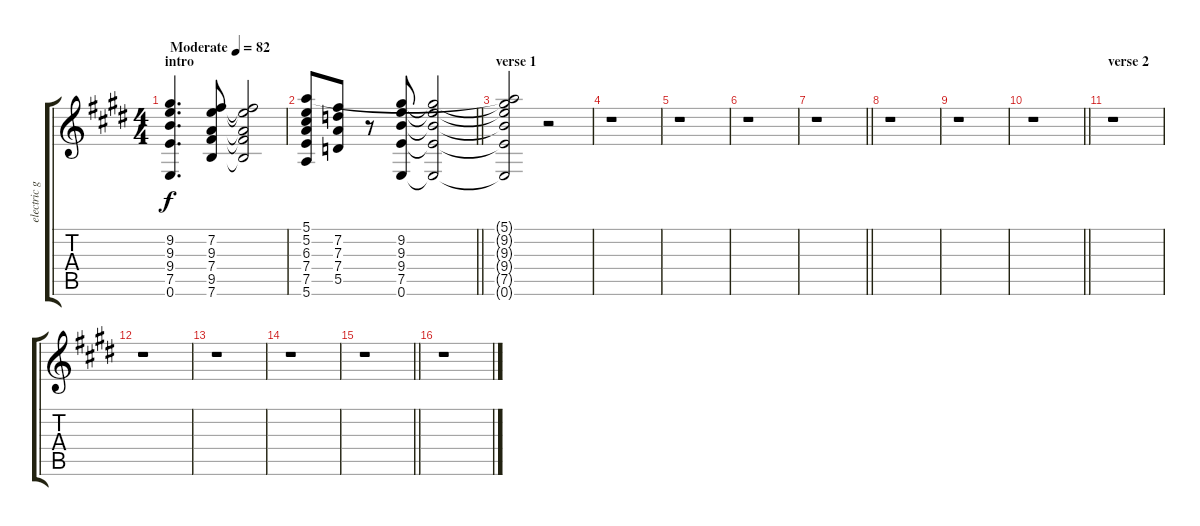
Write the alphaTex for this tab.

\track ("electric guitar 5" "electric g") {instrument overdrivenguitar}
\staff {score tabs}
\tuning (E4 B3 G3 D3 A2 E2) {hide}
\ts (4 4)
\section ("" "intro")
\tempo (82 "Moderate")
\clef g2
\ks e
(9.2 9.3 9.4 7.5 0.6).4{d dy f instrument overdrivenguitar} (7.2 9.3 7.4 9.5 7.6).8 (7.2{t} 9.3{t} 7.4{t} 9.5{t} 7.6{t}).2 |
\barLineRight lightlight
(5.1 5.2 6.3 7.4 7.5 5.6).8 (7.2 7.3 7.4 5.5).8 r.8 (9.2 9.3 9.4 7.5 0.6).8 (9.2{t} 9.3{t} 9.4{t} 7.5{t} 0.6{t}).2 |
\section ("" "verse 1")
(5.1{t} 9.2{t} 9.3{t} 9.4{t} 7.5{t} 0.6{t}).2 r.2 |
r.1 |
r.1 |
r.1 |
\barLineRight lightlight
r.1 |
r.1 |
r.1 |
\barLineRight lightlight
r.1 |
\section ("" "verse 2")
r.1 |
r.1 |
r.1 |
r.1 |
\barLineRight lightlight
r.1 |
r.1
